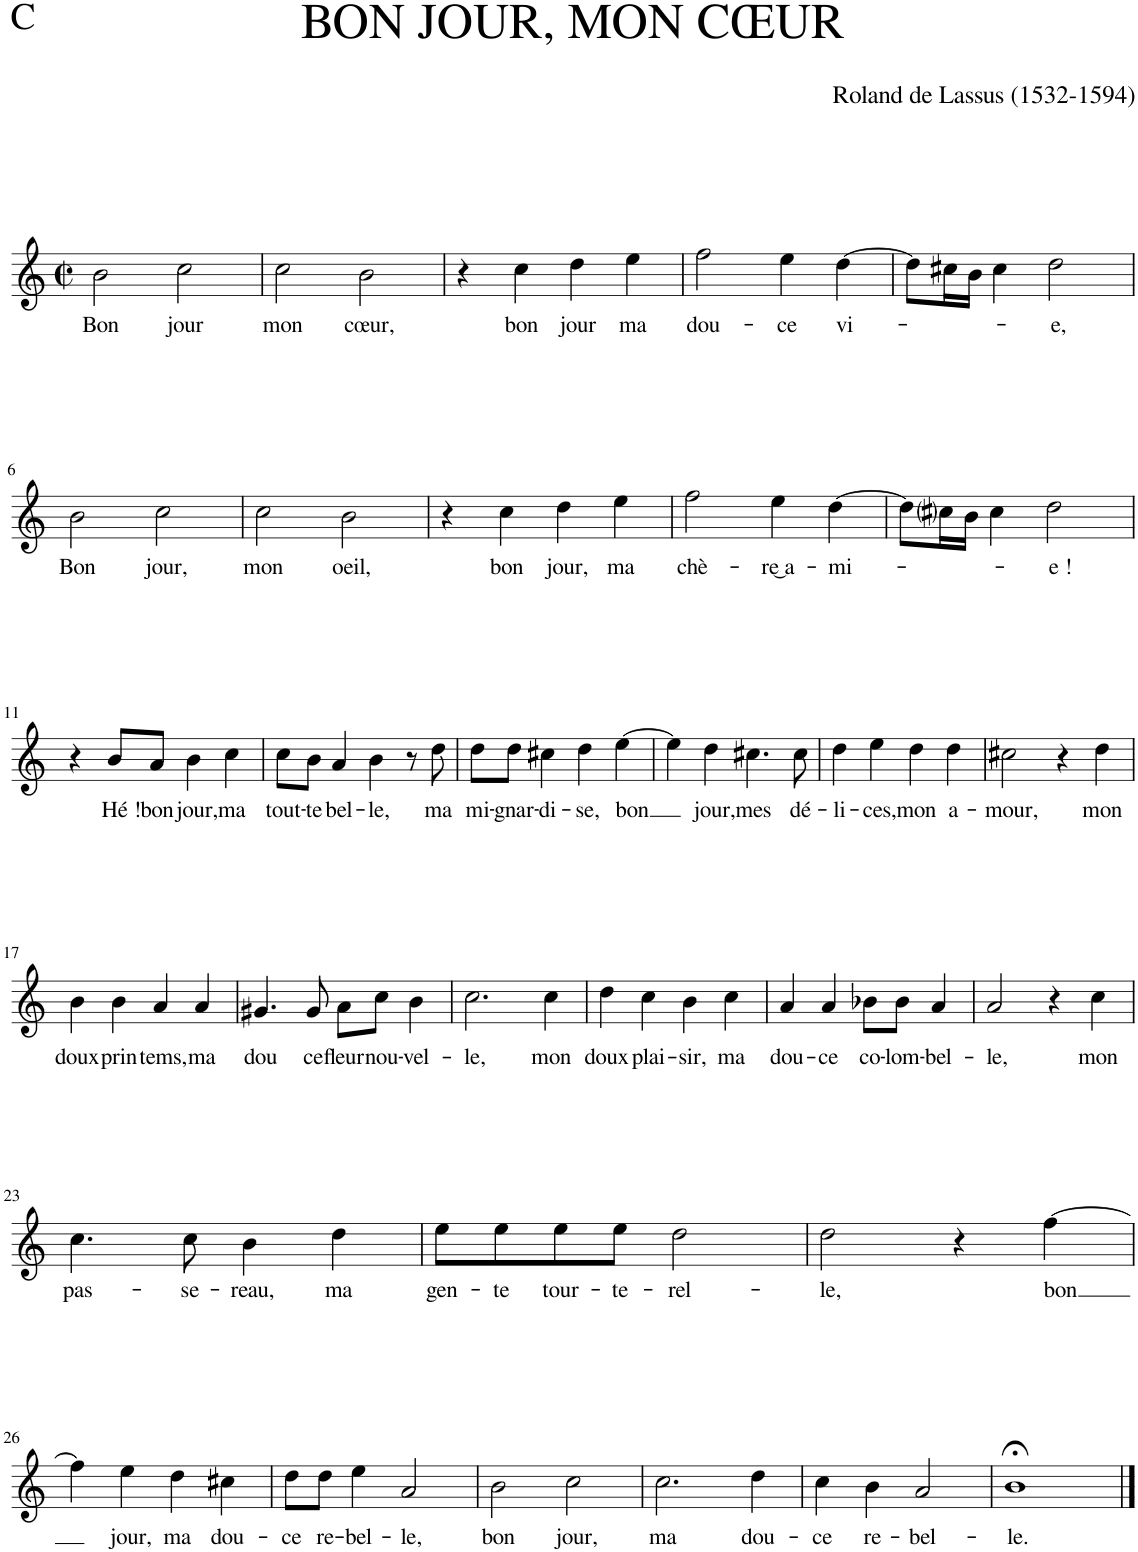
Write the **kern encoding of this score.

**kern	**text
*part1	*part1
*staff1	*staff1
*I"Cantus	*
*I'C.	*
*clefG2	*
*k[]	*
*M2/2	*
*met(c|)	*
=1	=1
!	!LO:LY:b
2b\	Bon
!	!LO:LY:b
2cc\	jour
=2	=2
!	!LO:LY:b
2cc\	mon
!	!LO:LY:b
2b\	cœur,
=3	=3
4r	.
!	!LO:LY:b
4cc\	bon
!	!LO:LY:b
4dd\	jour
!	!LO:LY:b
4ee\	ma
=4	=4
!	!LO:LY:b
2ff\	dou-
!	!LO:LY:b
4ee\	-ce
!	!LO:LY:b
[4dd\	vi-
=5	=5
8dd\L]	.
16cc#X\L	.
16b\JJ	.
4cc#\	.
!	!LO:LY:b
2dd\	-e,
!!LO:LB:g=z
=6	=6
!	!LO:LY:b
2b\	Bon
!	!LO:LY:b
2cc\	jour,
=7	=7
!	!LO:LY:b
2cc\	mon
!	!LO:LY:b
2b\	oeil,
=8	=8
4r	.
!	!LO:LY:b
4cc\	bon
!	!LO:LY:b
4dd\	jour,
!	!LO:LY:b
4ee\	ma
=9	=9
!	!LO:LY:b
2ff\	chè-
!	!LO:LY:b
4ee\	-re͜ a-
!	!LO:LY:b
[4dd\	-mi-
=10	=10
8dd\L]	.
16cc#i\L	.
16b\JJ	.
4cc#\	.
!	!LO:LY:b
2dd\	-e !
!!LO:LB:g=z
=11	=11
4r	.
!	!LO:LY:b
8b/L	Hé !
!	!LO:LY:b
8a/J	bon
!	!LO:LY:b
4b\	jour,
!	!LO:LY:b
4cc\	ma
=12	=12
!	!LO:LY:b
8cc\L	tout-
!	!LO:LY:b
8b\J	-te
!	!LO:LY:b
4a/	bel-
!	!LO:LY:b
4b\	-le,
8r	.
!	!LO:LY:b
8dd\	ma
=13	=13
!	!LO:LY:b
8dd\L	mi-
!	!LO:LY:b
8dd\J	-gnar-
!	!LO:LY:b
4cc#X\	-di-
!	!LO:LY:b
4dd\	-se,
!	!LO:LY:b
[4ee\	bon
=14	=14
4ee\]	.
!	!LO:LY:b
4dd\	jour,
!	!LO:LY:b
4.cc#X\	mes
!	!LO:LY:b
8cc#\	dé-
=15	=15
!	!LO:LY:b
4dd\	-li-
!	!LO:LY:b
4ee\	-ces,
!	!LO:LY:b
4dd\	mon
!	!LO:LY:b
4dd\	a-
=16	=16
!	!LO:LY:b
2cc#X\	-mour,
4r	.
!	!LO:LY:b
4dd\	mon
!!LO:LB:g=z
=17	=17
!	!LO:LY:b
4b\	doux
!	!LO:LY:b
4b\	prin
!	!LO:LY:b
4a/	tems,
!	!LO:LY:b
4a/	ma
=18	=18
!	!LO:LY:b
4.g#X/	dou
!	!LO:LY:b
8g#/	ce
!	!LO:LY:b
8a\L	fleur
!	!LO:LY:b
8cc\J	nou-
!	!LO:LY:b
4b\	-vel-
=19	=19
!	!LO:LY:b
2.cc\	-le,
!	!LO:LY:b
4cc\	mon
=20	=20
!	!LO:LY:b
4dd\	doux
!	!LO:LY:b
4cc\	plai-
!	!LO:LY:b
4b\	-sir,
!	!LO:LY:b
4cc\	ma
=21	=21
!	!LO:LY:b
4a/	dou-
!	!LO:LY:b
4a/	-ce
!	!LO:LY:b
8b-X\L	co-
!	!LO:LY:b
8b-\J	-lom-
!	!LO:LY:b
4a/	-bel-
=22	=22
!	!LO:LY:b
2a/	-le,
4r	.
!	!LO:LY:b
4cc\	mon
!!LO:LB:g=z
=23	=23
!	!LO:LY:b
4.cc\	pas-
!	!LO:LY:b
8cc\	-se-
!	!LO:LY:b
4b\	-reau,
!	!LO:LY:b
4dd\	ma
=24	=24
!	!LO:LY:b
8ee\L	gen-
!	!LO:LY:b
8ee\	-te
!	!LO:LY:b
8ee\	tour-
!	!LO:LY:b
8ee\J	-te-
!	!LO:LY:b
2dd\	-rel-
=25	=25
!	!LO:LY:b
2dd\	-le,
4r	.
!	!LO:LY:b
[4ff\	bon
!!LO:LB:g=z
=26	=26
4ff\]	.
!	!LO:LY:b
4ee\	jour,
!	!LO:LY:b
4dd\	ma
!	!LO:LY:b
4cc#X\	dou-
=27	=27
!	!LO:LY:b
8dd\L	-ce
!	!LO:LY:b
8dd\J	re-
!	!LO:LY:b
4ee\	-bel-
!	!LO:LY:b
2a/	-le,
=28	=28
!	!LO:LY:b
2b\	bon
!	!LO:LY:b
2cc\	jour,
=29	=29
!	!LO:LY:b
2.cc\	ma
!	!LO:LY:b
4dd\	dou-
=30	=30
!	!LO:LY:b
4cc\	-ce
!	!LO:LY:b
4b\	re-
!	!LO:LY:b
2a/	-bel-
=31	=31
!	!LO:LY:b
1b;<	-le.
==	==
*-	*-
